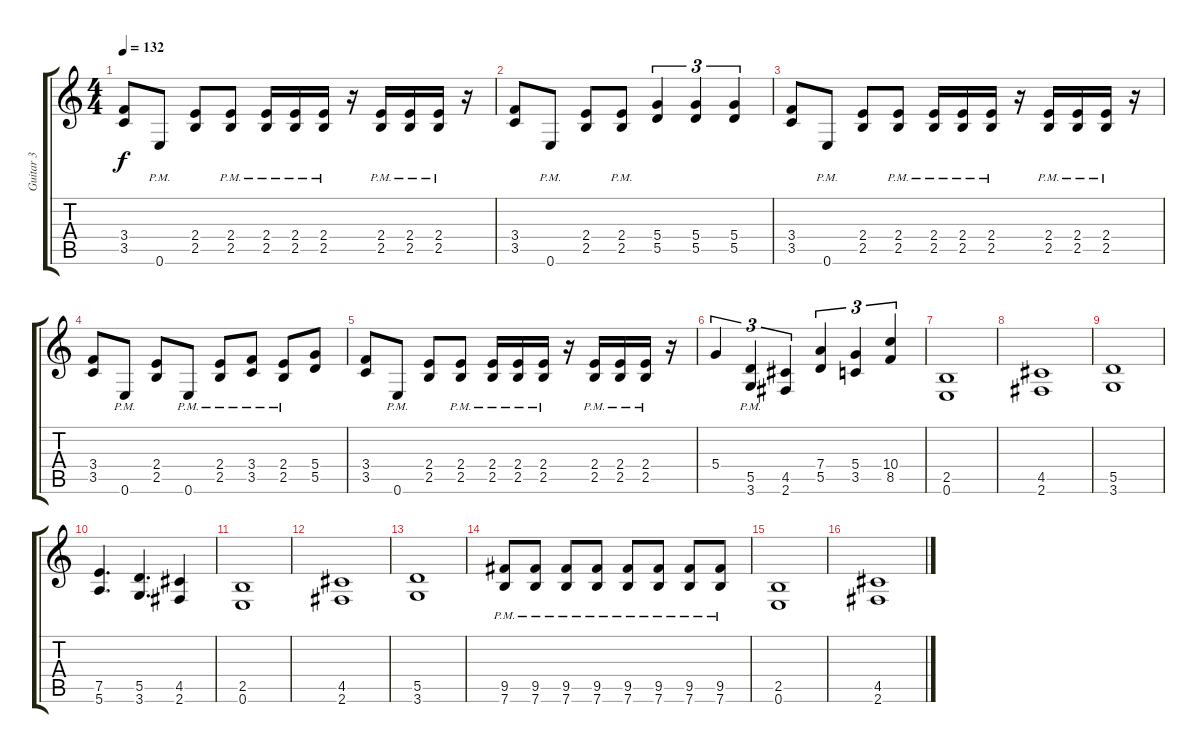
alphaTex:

\track ("Guitar 3" "Guitar 3") {instrument distortionguitar}
\staff {score tabs}
\tuning (E4 B3 G3 D3 A2 E2) {hide}
\ts (4 4)
\tempo 132
\clef g2
\ks c
(3.4 3.5).8{dy f} 0.6{pm}.8 (2.4 2.5).8 (2.4{pm} 2.5{pm}).8 (2.4{pm} 2.5).16 (2.4{pm} 2.5).16 (2.4{pm} 2.5).16 r.16 (2.4{pm} 2.5).16 (2.4{pm} 2.5).16 (2.4{pm} 2.5).16 r.16 |
(3.4 3.5).8 0.6{pm}.8 (2.4 2.5).8 (2.4 2.5{pm}).8 (5.4 5.5).4{tu (3 2)} (5.4 5.5).4{tu (3 2)} (5.4 5.5).4{tu (3 2)} |
(3.4 3.5).8 0.6{pm}.8 (2.4 2.5).8 (2.4{pm} 2.5{pm}).8 (2.4{pm} 2.5).16 (2.4{pm} 2.5).16 (2.4{pm} 2.5).16 r.16 (2.4{pm} 2.5).16 (2.4{pm} 2.5).16 (2.4{pm} 2.5).16 r.16 |
(3.4 3.5).8 0.6{pm}.8 (2.4 2.5).8 0.6{pm}.8 (2.4{pm} 2.5).8 (3.4{pm} 3.5).8 (2.4{pm} 2.5).8 (5.4 5.5).8 |
(3.4 3.5).8 0.6{pm}.8 (2.4 2.5).8 (2.4{pm} 2.5{pm}).8 (2.4{pm} 2.5).16 (2.4{pm} 2.5).16 (2.4{pm} 2.5).16 r.16 (2.4{pm} 2.5).16 (2.4{pm} 2.5).16 (2.4{pm} 2.5).16 r.16 |
5.4.4{tu (3 2)} (5.5 3.6{pm}).4{tu (3 2)} (4.5 2.6).4{tu (3 2)} (7.4 5.5).4{tu (3 2)} (5.4 3.5).4{tu (3 2)} (10.4 8.5).4{tu (3 2)} |
(2.5 0.6).1 |
(4.5 2.6).1 |
(5.5 3.6).1 |
(7.5 5.6).4{d} (5.5 3.6).4{d} (4.5 2.6).4 |
(2.5 0.6).1 |
(4.5 2.6).1 |
(5.5 3.6).1 |
(9.5{pm} 7.6).8 (9.5{pm} 7.6).8 (9.5{pm} 7.6).8 (9.5{pm} 7.6).8 (9.5{pm} 7.6).8 (9.5{pm} 7.6).8 (9.5{pm} 7.6).8 (9.5{pm} 7.6).8 |
(2.5 0.6).1 |
(4.5 2.6).1
